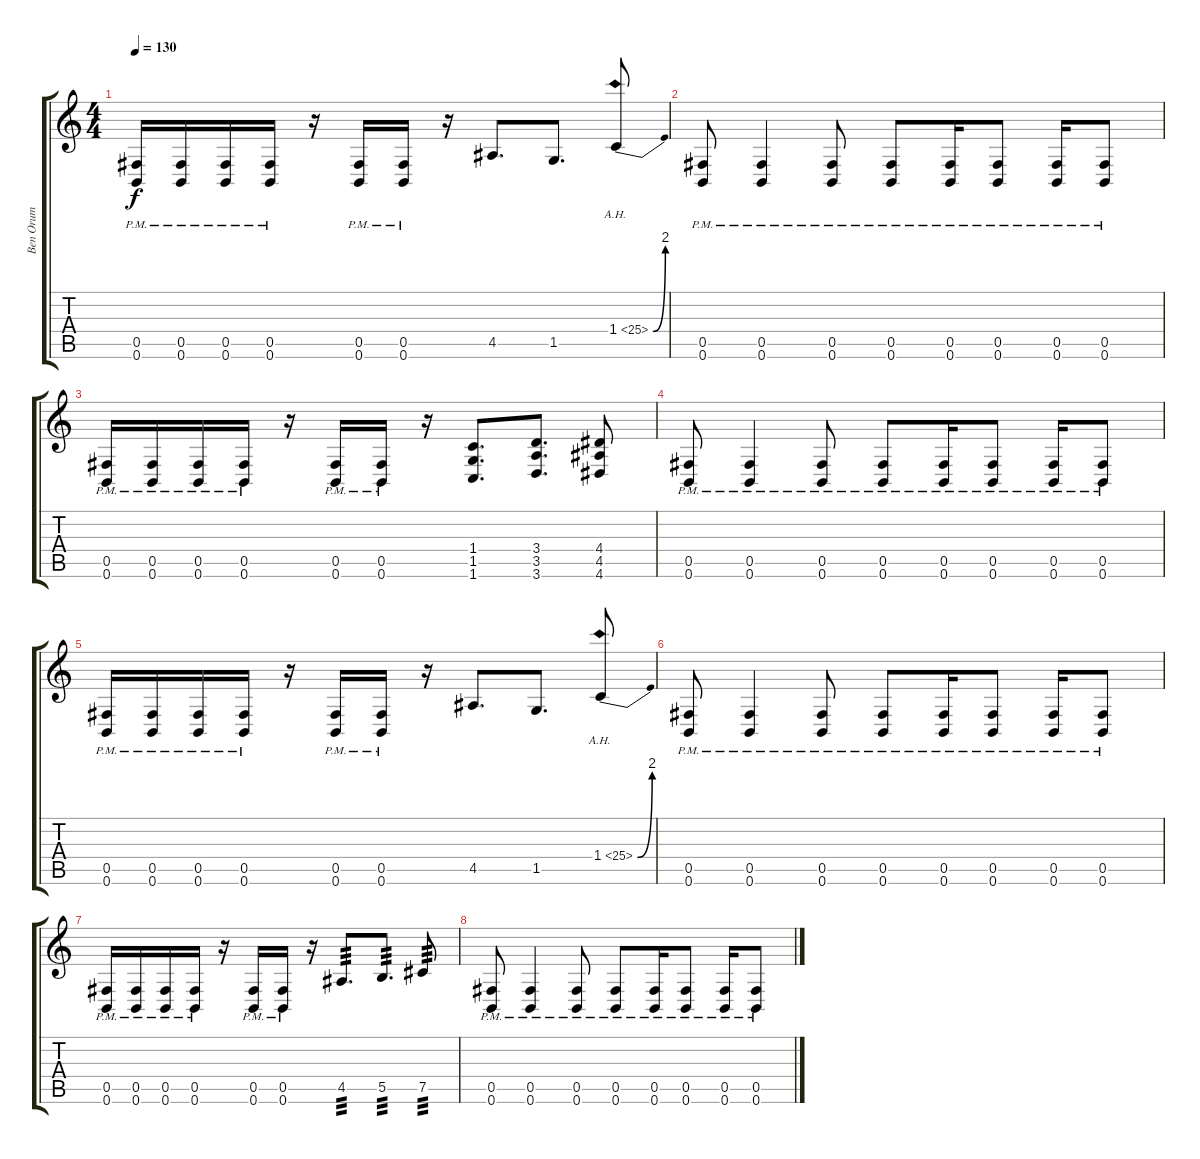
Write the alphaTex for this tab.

\track ("Ben Orum" "Ben Orum") {instrument distortionguitar}
\staff {score tabs}
\tuning (Db4 Ab3 E3 B2 Gb2 B1) {hide}
\ts (4 4)
\tempo 130
\clef g2
\ks c
(0.5{pm} 0.6{pm}).16{dy f} (0.5{pm} 0.6{pm}).16 (0.5{pm} 0.6{pm}).16 (0.5{pm} 0.6{pm}).16 r.16 (0.5{pm} 0.6{pm}).16 (0.5{pm} 0.6{pm}).16 r.16 4.5.8{d} 1.5.8{d} 1.4{be (bend 0 0 60 8) ah 24}.8 |
(0.5{pm} 0.6{pm}).8 (0.5{pm} 0.6{pm}).4 (0.5{pm} 0.6{pm}).8 (0.5{pm} 0.6{pm}).8 (0.5{pm} 0.6{pm}).16 (0.5{pm} 0.6{pm}).8 (0.5{pm} 0.6{pm}).16 (0.5{pm} 0.6{pm}).8 |
(0.5{pm} 0.6{pm}).16 (0.5{pm} 0.6{pm}).16 (0.5{pm} 0.6{pm}).16 (0.5{pm} 0.6{pm}).16 r.16 (0.5{pm} 0.6{pm}).16 (0.5{pm} 0.6{pm}).16 r.16 (1.4 1.5 1.6).8{d} (3.4 3.5 3.6).8{d} (4.4 4.5 4.6).8 |
(0.5{pm} 0.6{pm}).8 (0.5{pm} 0.6{pm}).4 (0.5{pm} 0.6{pm}).8 (0.5{pm} 0.6{pm}).8 (0.5{pm} 0.6{pm}).16 (0.5{pm} 0.6{pm}).8 (0.5{pm} 0.6{pm}).16 (0.5{pm} 0.6{pm}).8 |
(0.5{pm} 0.6{pm}).16 (0.5{pm} 0.6{pm}).16 (0.5{pm} 0.6{pm}).16 (0.5{pm} 0.6{pm}).16 r.16 (0.5{pm} 0.6{pm}).16 (0.5{pm} 0.6{pm}).16 r.16 4.5.8{d} 1.5.8{d} 1.4{be (bend 0 0 60 8) ah 24}.8 |
(0.5{pm} 0.6{pm}).8 (0.5{pm} 0.6{pm}).4 (0.5{pm} 0.6{pm}).8 (0.5{pm} 0.6{pm}).8 (0.5{pm} 0.6{pm}).16 (0.5{pm} 0.6{pm}).8 (0.5{pm} 0.6{pm}).16 (0.5{pm} 0.6{pm}).8 |
(0.5{pm} 0.6{pm}).16 (0.5{pm} 0.6{pm}).16 (0.5{pm} 0.6{pm}).16 (0.5{pm} 0.6{pm}).16 r.16 (0.5{pm} 0.6{pm}).16 (0.5{pm} 0.6{pm}).16 r.16 4.5.8{d tp 3} 5.5.8{d tp 3} 7.5.8{tp 3} |
(0.5{pm} 0.6{pm}).8 (0.5{pm} 0.6{pm}).4 (0.5{pm} 0.6{pm}).8 (0.5{pm} 0.6{pm}).8 (0.5{pm} 0.6{pm}).16 (0.5{pm} 0.6{pm}).8 (0.5{pm} 0.6{pm}).16 (0.5{pm} 0.6{pm}).8
